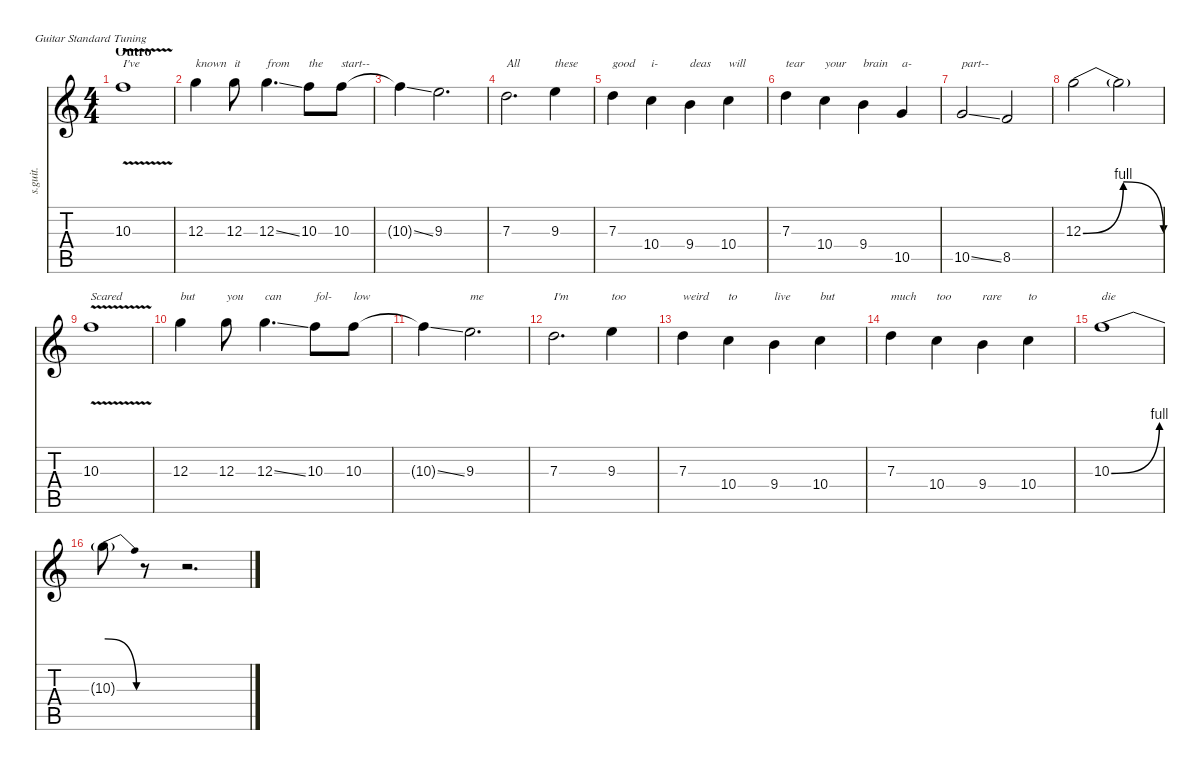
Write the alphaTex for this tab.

\defaultSystemsLayout 4
\hideDynamics
\bracketExtendMode nobrackets
\track ("Backing Vocals" "s.guit.") {instrument clarinet}
\staff {score tabs}
\tuning (E4 B3 G3 D3 A2 E2)
\displaytranspose 12
\ts (4 4)
\section ("" "Outro")
\tempo (125 hide)
\clef g2
\ks c
10.3{v}.1{txt "I've" lyrics (0 "") lyrics (1 "") lyrics (2 "") lyrics (3 "") lyrics (4 "") dy fff} |
12.3.4{txt "known" lyrics (0 "") lyrics (1 "") lyrics (2 "") lyrics (3 "") lyrics (4 "")} 12.3.8{txt "it" lyrics (0 "") lyrics (1 "") lyrics (2 "") lyrics (3 "") lyrics (4 "")} 12.3{ss}.4{d txt "from" lyrics (0 "") lyrics (1 "") lyrics (2 "") lyrics (3 "") lyrics (4 "")} 10.3.8{txt "the" lyrics (0 "") lyrics (1 "") lyrics (2 "") lyrics (3 "") lyrics (4 "")} 10.3.8{txt "start--" lyrics (0 "") lyrics (1 "") lyrics (2 "") lyrics (3 "") lyrics (4 "")} |
10.3{ss t}.4{lyrics (0 "") lyrics (1 "") lyrics (2 "") lyrics (3 "") lyrics (4 "") dy f} 9.3.2{d lyrics (0 "") lyrics (1 "") lyrics (2 "") lyrics (3 "") lyrics (4 "") dy fff} |
7.3.2{d txt "All" lyrics (0 "") lyrics (1 "") lyrics (2 "") lyrics (3 "") lyrics (4 "")} 9.3.4{txt "these" lyrics (0 "") lyrics (1 "") lyrics (2 "") lyrics (3 "") lyrics (4 "")} |
7.3.4{txt "good" lyrics (0 "") lyrics (1 "") lyrics (2 "") lyrics (3 "") lyrics (4 "")} 10.4.4{txt "i-" lyrics (0 "") lyrics (1 "") lyrics (2 "") lyrics (3 "") lyrics (4 "")} 9.4.4{txt "deas" lyrics (0 "") lyrics (1 "") lyrics (2 "") lyrics (3 "") lyrics (4 "")} 10.4.4{txt "will" lyrics (0 "") lyrics (1 "") lyrics (2 "") lyrics (3 "") lyrics (4 "")} |
7.3.4{txt "tear" lyrics (0 "") lyrics (1 "") lyrics (2 "") lyrics (3 "") lyrics (4 "")} 10.4.4{txt "your" lyrics (0 "") lyrics (1 "") lyrics (2 "") lyrics (3 "") lyrics (4 "")} 9.4.4{txt "brain" lyrics (0 "") lyrics (1 "") lyrics (2 "") lyrics (3 "") lyrics (4 "")} 10.5.4{txt "a-" lyrics (0 "") lyrics (1 "") lyrics (2 "") lyrics (3 "") lyrics (4 "")} |
10.5{ss}.2{txt "part--" lyrics (0 "") lyrics (1 "") lyrics (2 "") lyrics (3 "") lyrics (4 "")} 8.5.2{lyrics (0 "") lyrics (1 "") lyrics (2 "") lyrics (3 "") lyrics (4 "")} |
12.3{be (bendrelease 0 0 30 4 30 4 60 0)}.2{lyrics (0 "") lyrics (1 "") lyrics (2 "") lyrics (3 "") lyrics (4 "")} 12.3{t}.2{lyrics (0 "") lyrics (1 "") lyrics (2 "") lyrics (3 "") lyrics (4 "") dy f} |
10.3{v}.1{txt "Scared" lyrics (0 "") lyrics (1 "") lyrics (2 "") lyrics (3 "") lyrics (4 "") dy fff} |
12.3.4{txt "but" lyrics (0 "") lyrics (1 "") lyrics (2 "") lyrics (3 "") lyrics (4 "")} 12.3.8{txt "you" lyrics (0 "") lyrics (1 "") lyrics (2 "") lyrics (3 "") lyrics (4 "")} 12.3{ss}.4{d txt "can" lyrics (0 "") lyrics (1 "") lyrics (2 "") lyrics (3 "") lyrics (4 "")} 10.3.8{txt "fol-" lyrics (0 "") lyrics (1 "") lyrics (2 "") lyrics (3 "") lyrics (4 "")} 10.3.8{txt "low" lyrics (0 "") lyrics (1 "") lyrics (2 "") lyrics (3 "") lyrics (4 "")} |
10.3{ss t}.4{lyrics (0 "") lyrics (1 "") lyrics (2 "") lyrics (3 "") lyrics (4 "") dy f} 9.3.2{d txt "me" lyrics (0 "") lyrics (1 "") lyrics (2 "") lyrics (3 "") lyrics (4 "") dy fff} |
7.3.2{d txt "I'm" lyrics (0 "") lyrics (1 "") lyrics (2 "") lyrics (3 "") lyrics (4 "")} 9.3.4{txt "too" lyrics (0 "") lyrics (1 "") lyrics (2 "") lyrics (3 "") lyrics (4 "")} |
7.3.4{txt "weird" lyrics (0 "") lyrics (1 "") lyrics (2 "") lyrics (3 "") lyrics (4 "")} 10.4.4{txt "to" lyrics (0 "") lyrics (1 "") lyrics (2 "") lyrics (3 "") lyrics (4 "")} 9.4.4{txt "live" lyrics (0 "") lyrics (1 "") lyrics (2 "") lyrics (3 "") lyrics (4 "")} 10.4.4{txt "but" lyrics (0 "") lyrics (1 "") lyrics (2 "") lyrics (3 "") lyrics (4 "")} |
7.3.4{txt "much" lyrics (0 "") lyrics (1 "") lyrics (2 "") lyrics (3 "") lyrics (4 "")} 10.4.4{txt "too" lyrics (0 "") lyrics (1 "") lyrics (2 "") lyrics (3 "") lyrics (4 "")} 9.4.4{txt "rare" lyrics (0 "") lyrics (1 "") lyrics (2 "") lyrics (3 "") lyrics (4 "")} 10.4.4{txt "to" lyrics (0 "") lyrics (1 "") lyrics (2 "") lyrics (3 "") lyrics (4 "") dy f} |
10.3{be (bend 0 0 15 4)}.1{txt "die" lyrics (0 "") lyrics (1 "") lyrics (2 "") lyrics (3 "") lyrics (4 "") dy fff} |
10.3{be (release 0 4 30 0) t}.8{lyrics (0 "") lyrics (1 "") lyrics (2 "") lyrics (3 "") lyrics (4 "") dy f} r.8 r.2{d}
